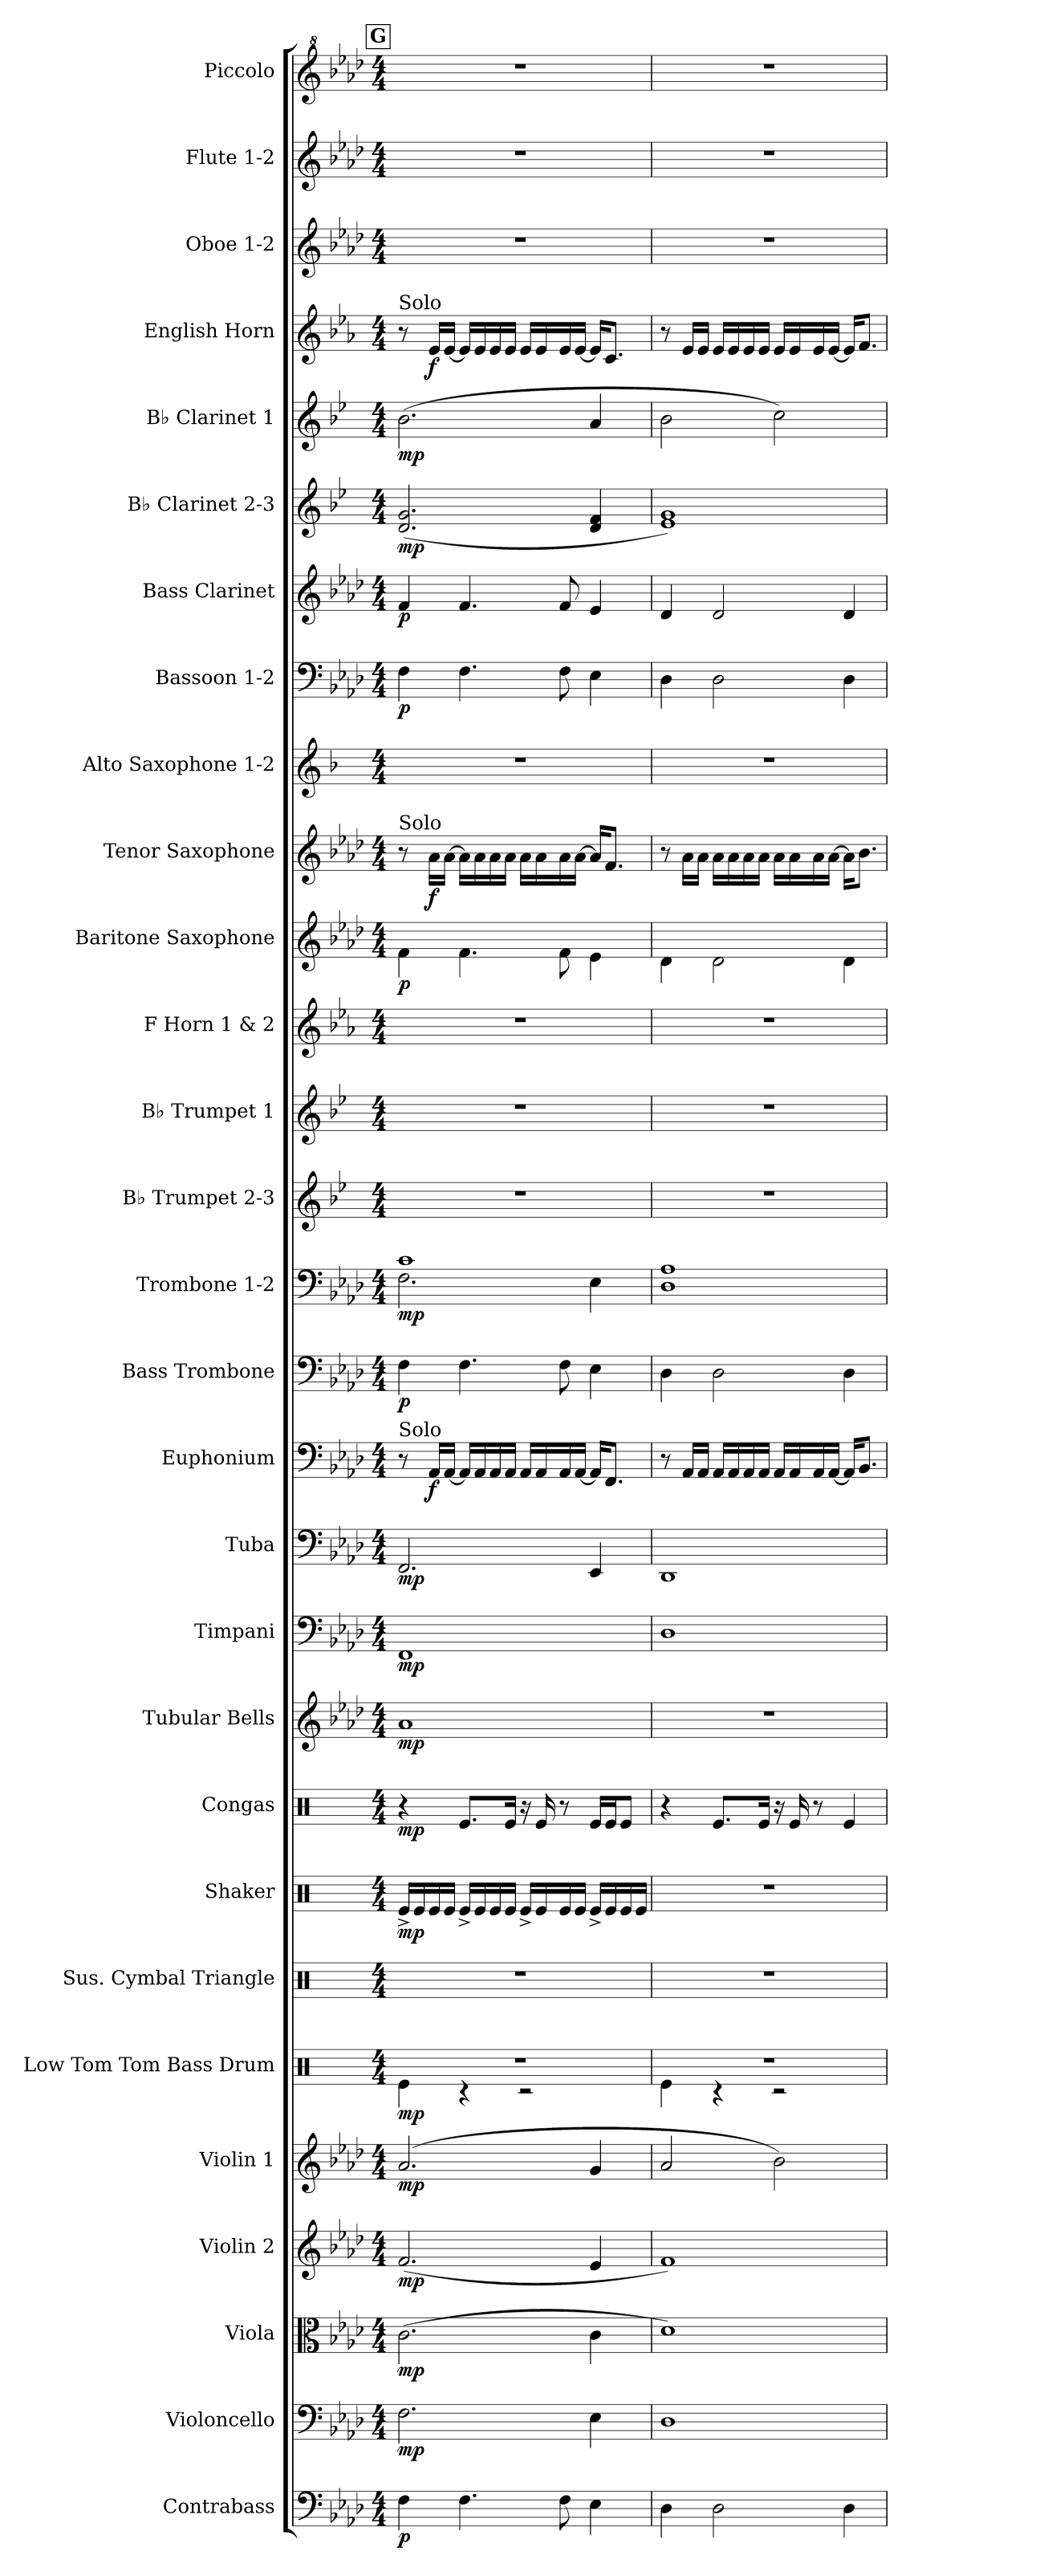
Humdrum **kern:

**kern	**dynam	**kern	**dynam	**kern	**dynam	**kern	**dynam	**kern	**dynam	**kern	**dynam	**kern	**kern	**dynam	**kern	**dynam	**kern	**dynam	**kern	**dynam	**kern	**dynam	**kern	**dynam	**kern	**dynam	**kern	**dynam	**kern	**kern	**kern	**kern	**dynam	**kern	**dynam	**kern	**kern	**dynam	**kern	**dynam	**kern	**dynam	**kern	**dynam	**kern	**dynam	**kern	**kern	**kern
*part29	*part29	*part28	*part28	*part27	*part27	*part26	*part26	*part25	*part25	*part24	*part24	*part23	*part22	*part22	*part21	*part21	*part20	*part20	*part19	*part19	*part18	*part18	*part17	*part17	*part16	*part16	*part15	*part15	*part14	*part13	*part12	*part11	*part11	*part10	*part10	*part9	*part8	*part8	*part7	*part7	*part6	*part6	*part5	*part5	*part4	*part4	*part3	*part2	*part1
*staff29	*staff29	*staff28	*staff28	*staff27	*staff27	*staff26	*staff26	*staff25	*staff25	*staff24	*staff24	*staff23	*staff22	*staff22	*staff21	*staff21	*staff20	*staff20	*staff19	*staff19	*staff18	*staff18	*staff17	*staff17	*staff16	*staff16	*staff15	*staff15	*staff14	*staff13	*staff12	*staff11	*staff11	*staff10	*staff10	*staff9	*staff8	*staff8	*staff7	*staff7	*staff6	*staff6	*staff5	*staff5	*staff4	*staff4	*staff3	*staff2	*staff1
*I"Contrabass	*	*I"Violoncello	*	*I"Viola	*	*I"Violin 2	*	*I"Violin 1	*	*I"Low Tom Tom Bass Drum	*	*I"Sus. Cymbal Triangle	*I"Shaker	*	*I"Congas	*	*I"Tubular Bells	*	*I"Timpani	*	*I"Tuba	*	*I"Euphonium	*	*I"Bass Trombone	*	*I"Trombone 1-2	*	*I"B♭ Trumpet 2-3	*I"B♭ Trumpet 1	*I"F Horn 1 &amp; 2	*I"Baritone Saxophone	*	*I"Tenor Saxophone	*	*I"Alto Saxophone 1-2	*I"Bassoon 1-2	*	*I"Bass Clarinet	*	*I"B♭ Clarinet 2-3	*	*I"B♭ Clarinet 1	*	*I"English Horn	*	*I"Oboe 1-2	*I"Flute 1-2	*I"Piccolo
*I'Cb.	*	*I'Vc.	*	*I'Vla.	*	*I'Vln. 2	*	*I'Vln. 1	*	*I'B. Dr.	*	*I'Cym.	*I'Shk	*	*I'Co.	*	*I'Tu. Be.	*	*I'Timp.	*	*I'Tba.	*	*I'Euph.	*	*I'B. Tbn.	*	*I'Tbn. 1-2	*	*I'B♭ Tpt. 2-3	*I'B♭ Tpt. 1	*I'F Hn. 1 3	*I'Bar. Sax.	*	*I'T. Sax.	*	*I'A. Sax. 1-2	*I'Bsn. 1-2	*	*I'B. Cl.	*	*I'B♭ Cl. 2-3	*	*I'B♭ Cl. 1	*	*I'E. Hn.	*	*I'Ob. 1-2	*I'Fl. 1-2	*I'Picc.
*clefF4	*	*clefF4	*	*clefC3	*	*clefG2	*	*clefG2	*	*clefX	*	*clefX	*clefX	*	*clefX	*	*clefG2	*	*clefF4	*	*clefF4	*	*clefF4	*	*clefF4	*	*clefF4	*	*clefG2	*clefG2	*clefG2	*clefG2	*	*clefG2	*	*clefG2	*clefF4	*	*clefG2	*	*clefG2	*	*clefG2	*	*clefG2	*	*clefG2	*clefG2	*clefG^2
*ITrd7c12	*	*	*	*	*	*	*	*	*	*	*	*	*	*	*	*	*	*	*	*	*	*	*	*	*	*	*	*	*ITrd1c2	*ITrd1c2	*ITrd4c7	*ITrd12c21	*	*ITrd8c14	*	*ITrd5c9	*	*	*ITrd8c14	*	*ITrd1c2	*	*ITrd1c2	*	*ITrd4c7	*	*	*	*ITrd-7c-12
*k[b-e-a-d-]	*	*k[b-e-a-d-]	*	*k[b-e-a-d-]	*	*k[b-e-a-d-]	*	*k[b-e-a-d-]	*	*k[]	*	*k[]	*k[]	*	*k[]	*	*k[b-e-a-d-]	*	*k[b-e-a-d-]	*	*k[b-e-a-d-]	*	*k[b-e-a-d-]	*	*k[b-e-a-d-]	*	*k[b-e-a-d-]	*	*k[b-e-a-d-]	*k[b-e-a-d-]	*k[b-e-a-d-]	*k[b-e-a-d-]	*	*k[b-e-a-d-]	*	*k[b-e-a-d-]	*k[b-e-a-d-]	*	*k[b-e-a-d-]	*	*k[b-e-a-d-]	*	*k[b-e-a-d-]	*	*k[b-e-a-d-]	*	*k[b-e-a-d-]	*k[b-e-a-d-]	*k[b-e-a-d-]
*M4/4	*	*M4/4	*	*M4/4	*	*M4/4	*	*M4/4	*	*M4/4	*	*M4/4	*M4/4	*	*M4/4	*	*M4/4	*	*M4/4	*	*M4/4	*	*M4/4	*	*M4/4	*	*M4/4	*	*M4/4	*M4/4	*M4/4	*M4/4	*	*M4/4	*	*M4/4	*M4/4	*	*M4/4	*	*M4/4	*	*M4/4	*	*M4/4	*	*M4/4	*M4/4	*M4/4
!!LO:REH:place=s1:a:B:fs=14:t=G
=61	=61	=61	=61	=61	=61	=61	=61	=61	=61	=61	=61	=61	=61	=61	=61	=61	=61	=61	=61	=61	=61	=61	=61	=61	=61	=61	=61	=61	=61	=61	=61	=61	=61	=61	=61	=61	=61	=61	=61	=61	=61	=61	=61	=61	=61	=61	=61	=61	=61
*	*	*	*	*	*	*	*	*	*	*^	*	*	*	*	*	*	*	*	*	*	*	*	*	*	*	*	*^	*	*	*	*	*	*	*	*	*	*	*	*	*	*	*	*	*	*	*	*	*	*
!	!	!	!	!	!	!	!	!	!	!	!	!	!	!	!	!	!	!	!	!	!	!	!	!	!	!	!	!	!	!	!	!	!	!	!	!	!	!	!	!	!	!	!	!	!	!	!LO:TX:a:t=Solo	!	!	!	!
!	!	!	!	!	!	!	!	!	!	!	!	!	!	!	!	!	!	!	!	!	!	!	!	!	!	!	!	!	!	!	!	!	!	!	!	!LO:TX:a:t=Solo	!	!	!	!	!	!	!	!	!	!	!	!	!	!	!
!	!	!	!	!	!	!	!	!	!	!	!	!	!	!	!	!	!	!	!	!	!	!	!	!LO:TX:a:t=Solo	!	!	!	!	!	!	!	!	!	!	!	!	!	!	!	!	!	!	!	!	!	!	!	!	!	!	!
!	!LO:DY:b	!	!LO:DY:b	!	!LO:DY:b	!	!LO:DY:b	!	!LO:DY:b	!	!	!LO:DY:b	!	!	!LO:DY:b	!	!LO:DY:b	!	!LO:DY:b	!	!LO:DY:b	!	!LO:DY:b	!	!	!	!LO:DY:b	!	!	!LO:DY:b	!	!	!	!	!LO:DY:b	!	!	!	!	!LO:DY:b	!	!LO:DY:b	!	!LO:DY:b	!	!LO:DY:b	!	!	!	!	!
4FF\	p	2.F\	mp	(2.c\	mp	(2.f/	mp	(2.a-/	mp	1r	4Re\	mp	1r	16Re^/LL	mp	4r	mp	1a-	mp	1FF	mp	2.FF/	mp	8r	.	4F\	p	1c	2.F\	mp	1r	1r	1r	4F\	p	8r	.	1r	4F\	p	4F/	p	(2.c/ 2.f/	mp	(2.a-\	mp	8r	.	1r	1r	1r
.	.	.	.	.	.	.	.	.	.	.	.	.	.	16Re/	.	.	.	.	.	.	.	.	.	.	.	.	.	.	.	.	.	.	.	.	.	.	.	.	.	.	.	.	.	.	.	.	.	.	.	.	.
!	!	!	!	!	!	!	!	!	!	!	!	!	!	!	!	!	!	!	!	!	!	!	!	!	!LO:DY:b	!	!	!	!	!	!	!	!	!	!	!	!LO:DY:b	!	!	!	!	!	!	!	!	!	!	!LO:DY:b	!	!	!
.	.	.	.	.	.	.	.	.	.	.	.	.	.	16Re/	.	.	.	.	.	.	.	.	.	16AA-/LL	f	.	.	.	.	.	.	.	.	.	.	16A-\LL	f	.	.	.	.	.	.	.	.	.	16A-/LL	f	.	.	.
.	.	.	.	.	.	.	.	.	.	.	.	.	.	16Re/JJ	.	.	.	.	.	.	.	.	.	[16AA-/JJ	.	.	.	.	.	.	.	.	.	.	.	[16A-\JJ	.	.	.	.	.	.	.	.	.	.	[16A-/JJ	.	.	.	.
4.FF\	.	.	.	.	.	.	.	.	.	.	4r	.	.	16Re^/LL	.	8.Re/L	.	.	.	.	.	.	.	16AA-/LL]	.	4.F\	.	.	.	.	.	.	.	4.F\	.	16A-\LL]	.	.	4.F\	.	4.F/	.	.	.	.	.	16A-/LL]	.	.	.	.
.	.	.	.	.	.	.	.	.	.	.	.	.	.	16Re/	.	.	.	.	.	.	.	.	.	16AA-/	.	.	.	.	.	.	.	.	.	.	.	16A-\	.	.	.	.	.	.	.	.	.	.	16A-/	.	.	.	.
.	.	.	.	.	.	.	.	.	.	.	.	.	.	16Re/	.	.	.	.	.	.	.	.	.	16AA-/	.	.	.	.	.	.	.	.	.	.	.	16A-\	.	.	.	.	.	.	.	.	.	.	16A-/	.	.	.	.
.	.	.	.	.	.	.	.	.	.	.	.	.	.	16Re/JJ	.	16Re/Jk	.	.	.	.	.	.	.	16AA-/JJ	.	.	.	.	.	.	.	.	.	.	.	16A-\JJ	.	.	.	.	.	.	.	.	.	.	16A-/JJ	.	.	.	.
.	.	.	.	.	.	.	.	.	.	.	2r	.	.	16Re^/LL	.	16r	.	.	.	.	.	.	.	16AA-/LL	.	.	.	.	.	.	.	.	.	.	.	16A-\LL	.	.	.	.	.	.	.	.	.	.	16A-/LL	.	.	.	.
.	.	.	.	.	.	.	.	.	.	.	.	.	.	16Re/	.	16Re/	.	.	.	.	.	.	.	16AA-/	.	.	.	.	.	.	.	.	.	.	.	16A-\	.	.	.	.	.	.	.	.	.	.	16A-/	.	.	.	.
8FF\	.	.	.	.	.	.	.	.	.	.	.	.	.	16Re/	.	8r	.	.	.	.	.	.	.	16AA-/	.	8F\	.	.	.	.	.	.	.	8F\	.	16A-\	.	.	8F\	.	8F/	.	.	.	.	.	16A-/	.	.	.	.
.	.	.	.	.	.	.	.	.	.	.	.	.	.	16Re/JJ	.	.	.	.	.	.	.	.	.	[16AA-/JJ	.	.	.	.	.	.	.	.	.	.	.	[16A-\JJ	.	.	.	.	.	.	.	.	.	.	[16A-/JJ	.	.	.	.
4EE-\	.	4E-\	.	4c\	.	4e-/	.	4g/	.	.	.	.	.	16Re^/LL	.	16Re/LL	.	.	.	.	.	4EE-/	.	16AA-/KL]	.	4E-\	.	.	4E-\	.	.	.	.	4E-\	.	16A-/KL]	.	.	4E-\	.	4E-/	.	4c/ 4e-/	.	4g/	.	16A-/KL]	.	.	.	.
.	.	.	.	.	.	.	.	.	.	.	.	.	.	16Re/	.	16Re/J	.	.	.	.	.	.	.	8.FF/J	.	.	.	.	.	.	.	.	.	.	.	8.F/J	.	.	.	.	.	.	.	.	.	.	8.F/J	.	.	.	.
.	.	.	.	.	.	.	.	.	.	.	.	.	.	16Re/	.	8Re/J	.	.	.	.	.	.	.	.	.	.	.	.	.	.	.	.	.	.	.	.	.	.	.	.	.	.	.	.	.	.	.	.	.	.	.
.	.	.	.	.	.	.	.	.	.	.	.	.	.	16Re/JJ	.	.	.	.	.	.	.	.	.	.	.	.	.	.	.	.	.	.	.	.	.	.	.	.	.	.	.	.	.	.	.	.	.	.	.	.	.
=62	=62	=62	=62	=62	=62	=62	=62	=62	=62	=62	=62	=62	=62	=62	=62	=62	=62	=62	=62	=62	=62	=62	=62	=62	=62	=62	=62	=62	=62	=62	=62	=62	=62	=62	=62	=62	=62	=62	=62	=62	=62	=62	=62	=62	=62	=62	=62	=62	=62	=62	=62
4DD-\	.	1D-	.	1d-)	.	1f)	.	2a-/	.	1r	4Re\	.	1r	1r	.	4r	.	1r	.	1D-	.	1DD-	.	8r	.	4D-\	.	1A-	1D-	.	1r	1r	1r	4D-\	.	8r	.	1r	4D-\	.	4D-/	.	1d- 1f)	.	2a-\	.	8r	.	1r	1r	1r
.	.	.	.	.	.	.	.	.	.	.	.	.	.	.	.	.	.	.	.	.	.	.	.	16AA-/LL	.	.	.	.	.	.	.	.	.	.	.	16A-\LL	.	.	.	.	.	.	.	.	.	.	16A-/LL	.	.	.	.
.	.	.	.	.	.	.	.	.	.	.	.	.	.	.	.	.	.	.	.	.	.	.	.	16AA-/JJ	.	.	.	.	.	.	.	.	.	.	.	16A-\JJ	.	.	.	.	.	.	.	.	.	.	16A-/JJ	.	.	.	.
2DD-\	.	.	.	.	.	.	.	.	.	.	4r	.	.	.	.	8.Re/L	.	.	.	.	.	.	.	16AA-/LL	.	2D-\	.	.	.	.	.	.	.	2D-\	.	16A-\LL	.	.	2D-\	.	2D-/	.	.	.	.	.	16A-/LL	.	.	.	.
.	.	.	.	.	.	.	.	.	.	.	.	.	.	.	.	.	.	.	.	.	.	.	.	16AA-/	.	.	.	.	.	.	.	.	.	.	.	16A-\	.	.	.	.	.	.	.	.	.	.	16A-/	.	.	.	.
.	.	.	.	.	.	.	.	.	.	.	.	.	.	.	.	.	.	.	.	.	.	.	.	16AA-/	.	.	.	.	.	.	.	.	.	.	.	16A-\	.	.	.	.	.	.	.	.	.	.	16A-/	.	.	.	.
.	.	.	.	.	.	.	.	.	.	.	.	.	.	.	.	16Re/Jk	.	.	.	.	.	.	.	16AA-/JJ	.	.	.	.	.	.	.	.	.	.	.	16A-\JJ	.	.	.	.	.	.	.	.	.	.	16A-/JJ	.	.	.	.
.	.	.	.	.	.	.	.	2b-\)	.	.	2r	.	.	.	.	16r	.	.	.	.	.	.	.	16AA-/LL	.	.	.	.	.	.	.	.	.	.	.	16A-\LL	.	.	.	.	.	.	.	.	2b-\)	.	16A-/LL	.	.	.	.
.	.	.	.	.	.	.	.	.	.	.	.	.	.	.	.	16Re/	.	.	.	.	.	.	.	16AA-/	.	.	.	.	.	.	.	.	.	.	.	16A-\	.	.	.	.	.	.	.	.	.	.	16A-/	.	.	.	.
.	.	.	.	.	.	.	.	.	.	.	.	.	.	.	.	8r	.	.	.	.	.	.	.	16AA-/	.	.	.	.	.	.	.	.	.	.	.	16A-\	.	.	.	.	.	.	.	.	.	.	16A-/	.	.	.	.
.	.	.	.	.	.	.	.	.	.	.	.	.	.	.	.	.	.	.	.	.	.	.	.	[16AA-/JJ	.	.	.	.	.	.	.	.	.	.	.	[16A-\JJ	.	.	.	.	.	.	.	.	.	.	[16A-/JJ	.	.	.	.
4DD-\	.	.	.	.	.	.	.	.	.	.	.	.	.	.	.	4Re/	.	.	.	.	.	.	.	16AA-/KL]	.	4D-\	.	.	.	.	.	.	.	4D-\	.	16A-\KL]	.	.	4D-\	.	4D-/	.	.	.	.	.	16A-/KL]	.	.	.	.
.	.	.	.	.	.	.	.	.	.	.	.	.	.	.	.	.	.	.	.	.	.	.	.	8.BB-/J	.	.	.	.	.	.	.	.	.	.	.	8.B-\J	.	.	.	.	.	.	.	.	.	.	8.B-/J	.	.	.	.
*	*	*	*	*	*	*	*	*	*	*v	*v	*	*	*	*	*	*	*	*	*	*	*	*	*	*	*	*	*v	*v	*	*	*	*	*	*	*	*	*	*	*	*	*	*	*	*	*	*	*	*	*	*
=	=	=	=	=	=	=	=	=	=	=	=	=	=	=	=	=	=	=	=	=	=	=	=	=	=	=	=	=	=	=	=	=	=	=	=	=	=	=	=	=	=	=	=	=	=	=	=	=	=
*-	*-	*-	*-	*-	*-	*-	*-	*-	*-	*-	*-	*-	*-	*-	*-	*-	*-	*-	*-	*-	*-	*-	*-	*-	*-	*-	*-	*-	*-	*-	*-	*-	*-	*-	*-	*-	*-	*-	*-	*-	*-	*-	*-	*-	*-	*-	*-	*-	*-
